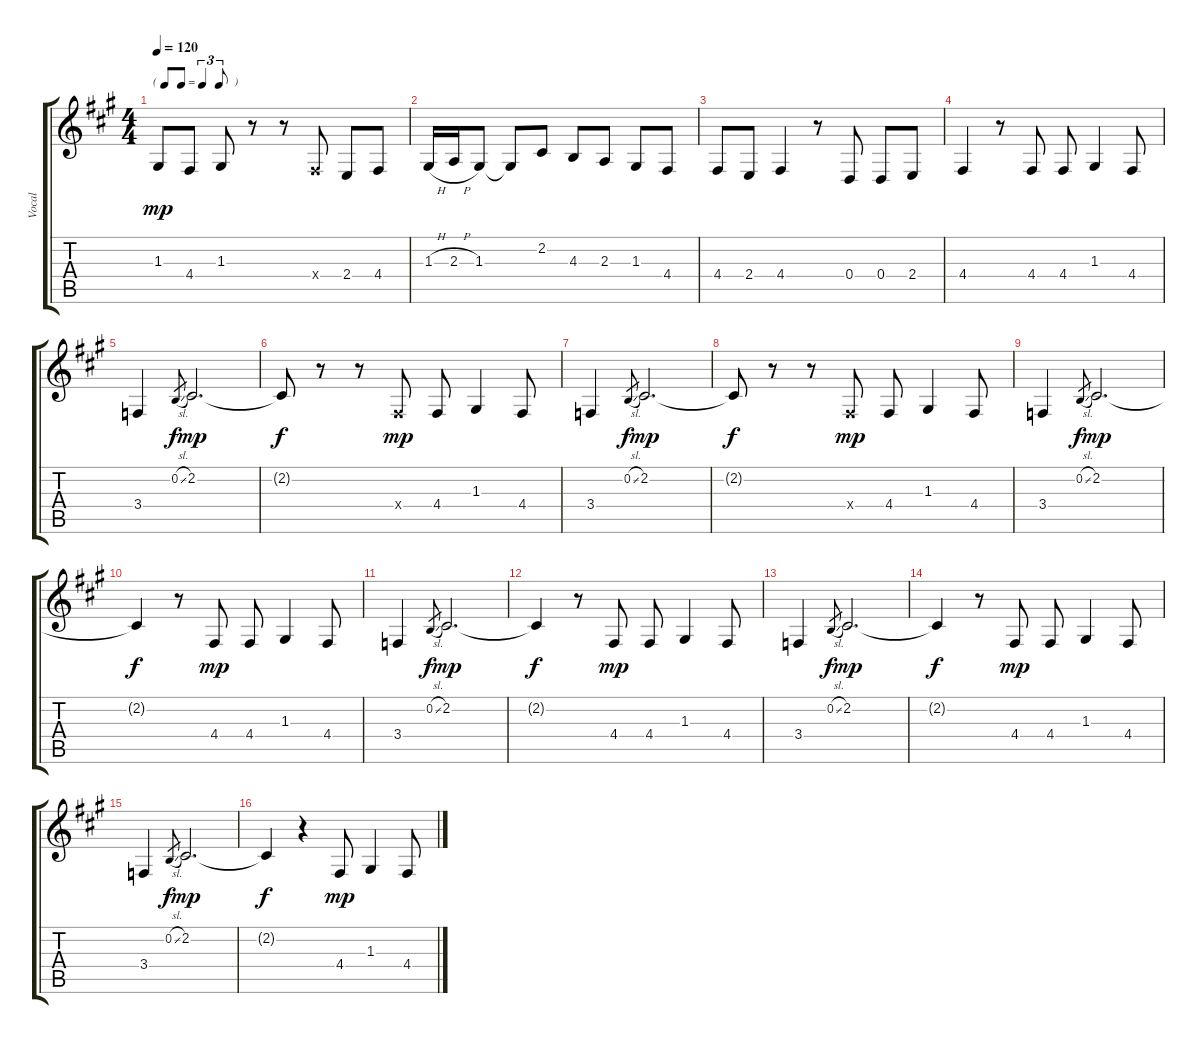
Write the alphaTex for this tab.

\track ("Vocal" "Vocal") {instrument lead6voice}
\staff {score tabs}
\tuning (E4 B3 G3 D3 A2 E2) {hide}
\ts (4 4)
\tf triplet8th
\tempo 120
\clef g2
\ks a
1.3.8{dy mp} 4.4.8 1.3.8 r.8 r.8 4.4{x}.8 2.4.8 4.4.8 |
1.3{h}.16 2.3{h}.16 1.3.8 1.3{t}.8 2.2.8 4.3.8 2.3.8 1.3.8 4.4.8 |
4.4.8 2.4.8 4.4.4 r.8 0.4.8 0.4.8 2.4.8 |
4.4.4 r.8 4.4.8 4.4.8 1.3.4 4.4.8 |
3.4.4 0.2{sl}.8{gr dy f} 2.2.2{d dy mp} |
2.2{t}.8{dy f} r.8 r.8 4.4{x}.8{dy mp} 4.4.8 1.3.4 4.4.8 |
3.4.4 0.2{sl}.8{gr dy f} 2.2.2{d dy mp} |
2.2{t}.8{dy f} r.8 r.8 4.4{x}.8{dy mp} 4.4.8 1.3.4 4.4.8 |
3.4.4 0.2{sl}.8{gr dy f} 2.2.2{d dy mp} |
2.2{t}.4{dy f} r.8 4.4.8{dy mp} 4.4.8 1.3.4 4.4.8 |
3.4.4 0.2{sl}.8{gr dy f} 2.2.2{d dy mp} |
2.2{t}.4{dy f} r.8 4.4.8{dy mp} 4.4.8 1.3.4 4.4.8 |
3.4.4 0.2{sl}.8{gr dy f} 2.2.2{d dy mp} |
2.2{t}.4{dy f} r.8 4.4.8{dy mp} 4.4.8 1.3.4 4.4.8 |
3.4.4 0.2{sl}.8{gr dy f} 2.2.2{d dy mp} |
2.2{t}.4{dy f} r.4 4.4.8{dy mp} 1.3.4 4.4.8
